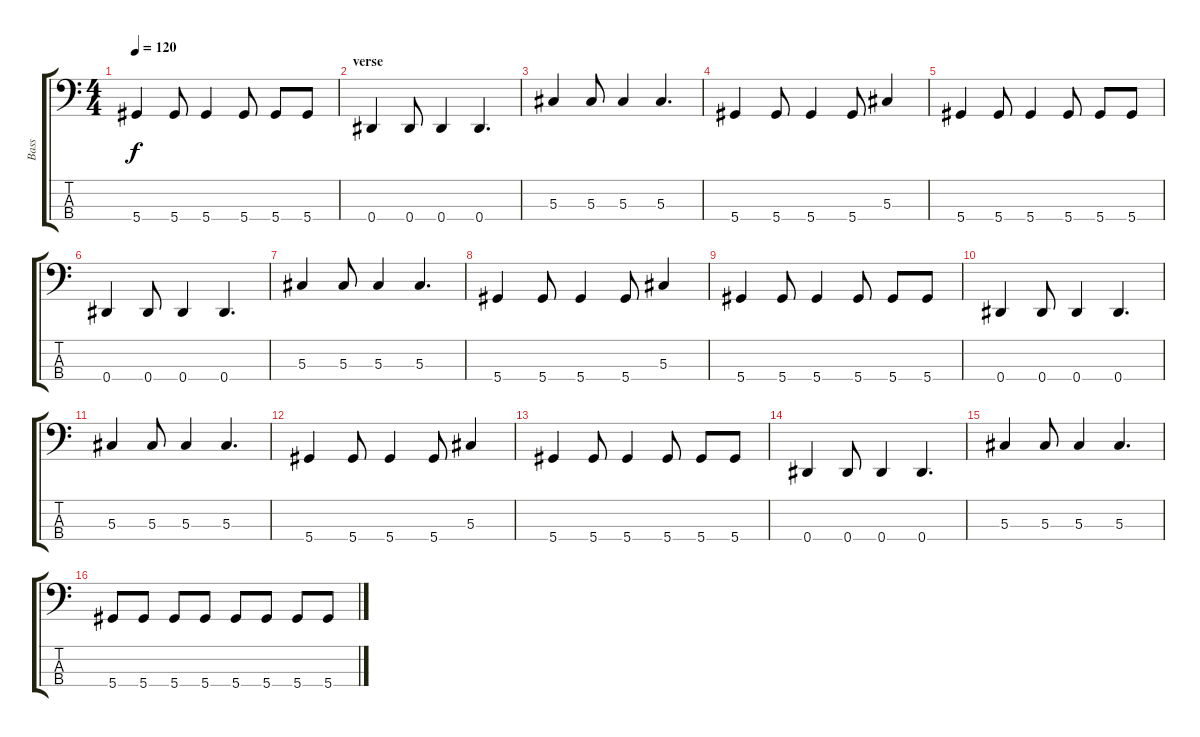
\track ("Bass" "Bass") {instrument acousticbass}
\staff {score tabs}
\tuning (Gb2 Db2 Ab1 Eb1) {hide}
\ts (4 4)
\tempo 120
\clef f4
\ks c
5.4.4{dy f} 5.4.8 5.4.4 5.4.8 5.4.8 5.4.8 |
\section ("" "verse")
0.4.4 0.4.8 0.4.4 0.4.4{d} |
5.3.4 5.3.8 5.3.4 5.3.4{d} |
5.4.4 5.4.8 5.4.4 5.4.8 5.3.4 |
5.4.4 5.4.8 5.4.4 5.4.8 5.4.8 5.4.8 |
0.4.4 0.4.8 0.4.4 0.4.4{d} |
5.3.4 5.3.8 5.3.4 5.3.4{d} |
5.4.4 5.4.8 5.4.4 5.4.8 5.3.4 |
5.4.4 5.4.8 5.4.4 5.4.8 5.4.8 5.4.8 |
0.4.4 0.4.8 0.4.4 0.4.4{d} |
5.3.4 5.3.8 5.3.4 5.3.4{d} |
5.4.4 5.4.8 5.4.4 5.4.8 5.3.4 |
5.4.4 5.4.8 5.4.4 5.4.8 5.4.8 5.4.8 |
0.4.4 0.4.8 0.4.4 0.4.4{d} |
5.3.4 5.3.8 5.3.4 5.3.4{d} |
5.4.8 5.4.8 5.4.8 5.4.8 5.4.8 5.4.8 5.4.8 5.4.8
